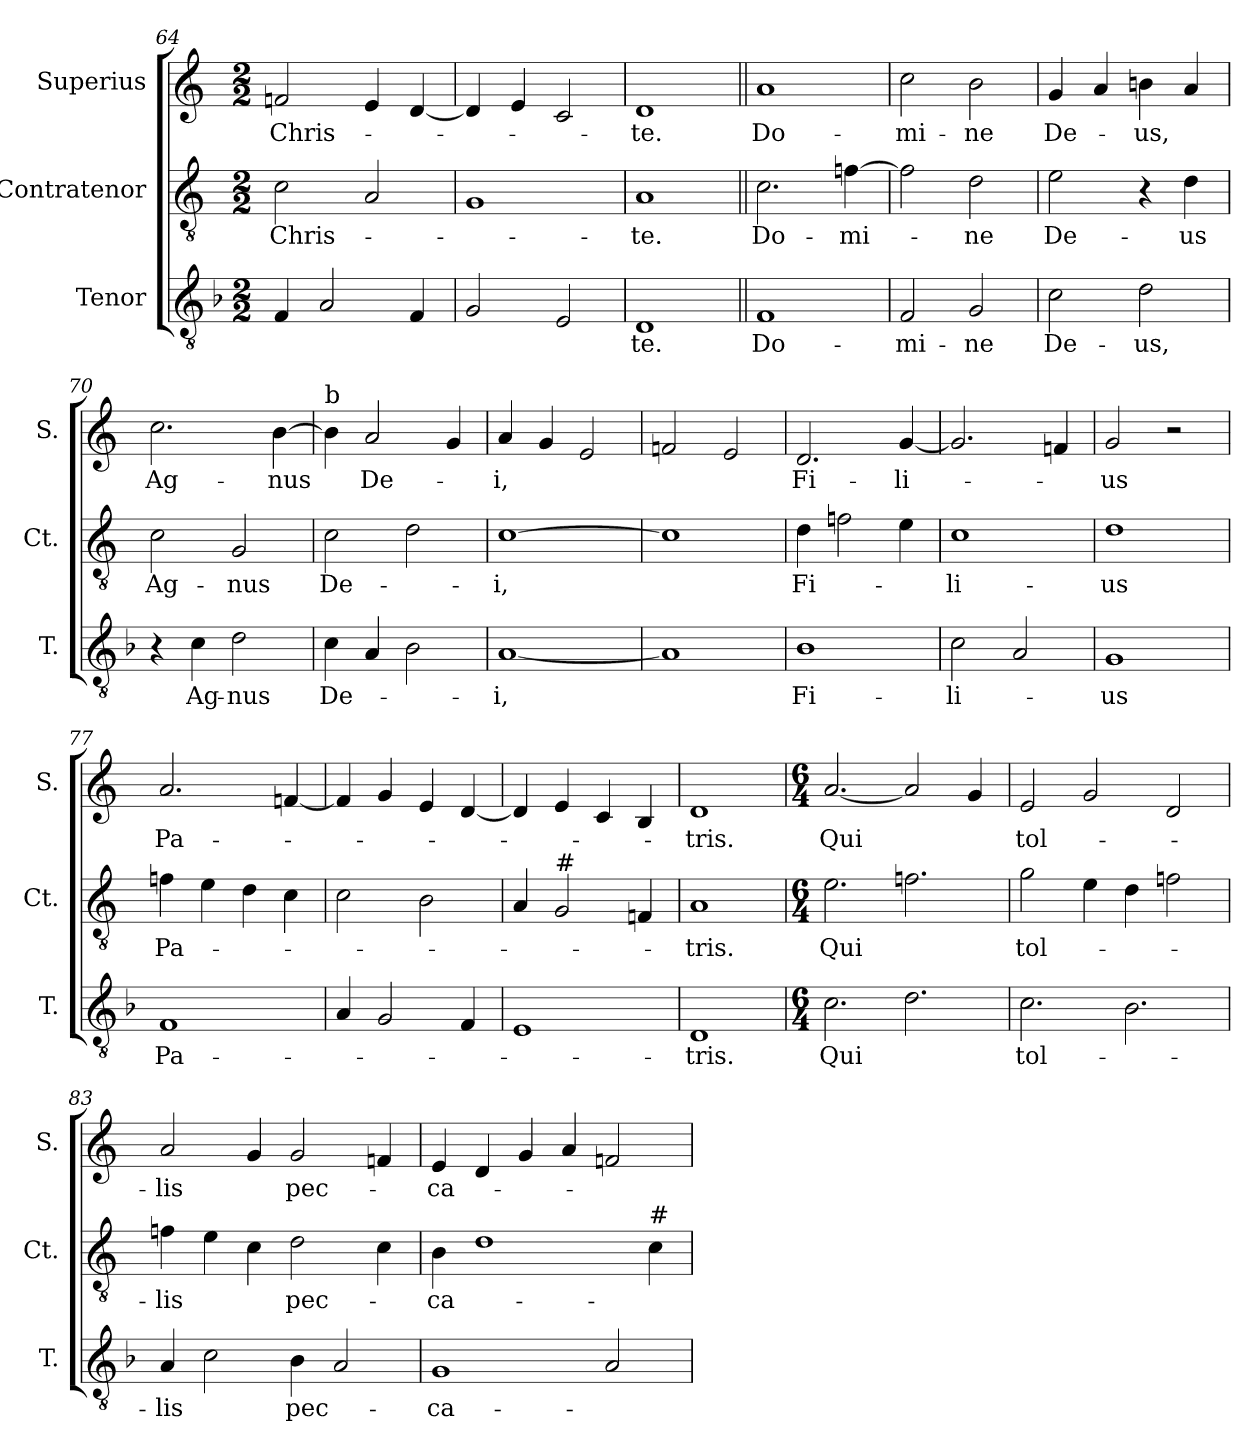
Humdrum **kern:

**kern	**text	**kern	**text	**kern	**text
*part3	*part3	*part2	*part2	*part1	*part1
*staff3	*staff3	*staff2	*staff2	*staff1	*staff1
*I"Tenor	*	*I"Contratenor	*	*I"Superius	*
*I'T.	*	*I'Ct.	*	*I'S.	*
*clefGv2	*	*clefGv2	*	*clefG2	*
*	*	*ITrd-3c-5	*	*ITrd-3c-5	*
*k[b-]	*	*	*	*	*
*M2/2	*	*M2/2	*	*M2/2	*
=64	=64	=64	=64	=64	=64
!	!	!	!LO:LY:b	!	!LO:LY:b
4F/	.	2f\	Chris-	2b-/	Chris-
2A/	.	.	.	.	.
.	.	2d/	.	4a/	.
4F/	.	.	.	[4g/	.
=65	=65	=65	=65	=65	=65
2G/	.	1c	.	4g/]	.
.	.	.	.	4a/	.
2E/	.	.	.	2f/	.
=66	=66	=66	=66	=66	=66
!	!LO:LY:b	!	!LO:LY:b	!	!LO:LY:b
1D	-te.	1d	-te.	1g	-te.
=67||	=67||	=67||	=67||	=67||	=67||
!	!LO:LY:b	!	!LO:LY:b	!	!LO:LY:b
1F	Do-	2.f\	Do-	1dd	Do-
!	!	!	!LO:LY:b	!	!
.	.	[4b-\	-mi-	.	.
=68	=68	=68	=68	=68	=68
!	!LO:LY:b	!	!	!	!LO:LY:b
2F/	-mi-	2b-\]	.	2ff\	-mi-
!	!LO:LY:b	!	!LO:LY:b	!	!LO:LY:b
2G/	-ne	2g\	-ne	2ee\	-ne
=69	=69	=69	=69	=69	=69
!	!LO:LY:b	!	!LO:LY:b	!	!LO:LY:b
2c\	De-	2a\	De-	4cc/	De-
.	.	.	.	4dd/	.
!	!LO:LY:b	!	!	!	!LO:LY:b
2d\	-us,	4r	.	4een\	-us,
!	!	!	!LO:LY:b	!	!
.	.	4g\	-us	4dd/	.
=70	=70	=70	=70	=70	=70
!	!	!	!LO:LY:b	!	!LO:LY:b
4r	.	2f\	Ag-	2.ff\	Ag-
!	!LO:LY:b	!	!	!	!
4c\	Ag-	.	.	.	.
!	!LO:LY:b	!	!LO:LY:b	!	!
2d\	-nus	2c/	-nus	.	.
!	!	!	!	!	!LO:LY:b
.	.	.	.	[4ee\	-nus
=71	=71	=71	=71	=71	=71
!	!	!	!	!LO:TX:a:t=b	!
!	!LO:LY:b	!	!LO:LY:b	!	!
4c\	De-	2f\	De-	4ee\]	.
!	!	!	!	!	!LO:LY:b
4A/	.	.	.	2dd/	De-
2B-\	.	2g\	.	.	.
.	.	.	.	4cc/	.
!!LO:LB:g=z
=72	=72	=72	=72	=72	=72
!	!LO:LY:b	!	!LO:LY:b	!	!LO:LY:b
[1A	-i,	[1f	-i,	4dd/	-i,
.	.	.	.	4cc/	.
.	.	.	.	2a/	.
=73	=73	=73	=73	=73	=73
1A]	.	1f]	.	2b-/	.
.	.	.	.	2a/	.
=74	=74	=74	=74	=74	=74
!	!LO:LY:b	!	!LO:LY:b	!	!LO:LY:b
1B-	Fi-	4g\	Fi-	2.g/	Fi-
.	.	2b-\	.	.	.
!	!	!	!	!	!LO:LY:b
.	.	4a\	.	[4cc/	-li-
=75	=75	=75	=75	=75	=75
!	!LO:LY:b	!	!LO:LY:b	!	!
2c\	-li-	1f	-li-	2.cc/]	.
2A/	.	.	.	.	.
.	.	.	.	4b-/	.
=76	=76	=76	=76	=76	=76
!	!LO:LY:b	!	!LO:LY:b	!	!LO:LY:b
1G	-us	1g	-us	2cc/	-us
.	.	.	.	2r	.
=77	=77	=77	=77	=77	=77
!	!LO:LY:b	!	!LO:LY:b	!	!LO:LY:b
1F	Pa-	4b-\	Pa-	2.dd/	Pa-
.	.	4a\	.	.	.
.	.	4g\	.	.	.
.	.	4f\	.	[4b-/	.
=78	=78	=78	=78	=78	=78
4A/	.	2f\	.	4b-/]	.
2G/	.	.	.	4cc/	.
.	.	2e\	.	4a/	.
4F/	.	.	.	[4g/	.
=79	=79	=79	=79	=79	=79
1E	.	4d/	.	4g/]	.
!	!	!LO:TX:a:t=#	!	!	!
.	.	2c/	.	4a/	.
.	.	.	.	4f/	.
.	.	4B-/	.	4e/	.
=80	=80	=80	=80	=80	=80
!	!LO:LY:b	!	!LO:LY:b	!	!LO:LY:b
1D	-tris.	1d	-tris.	1g	-tris.
!!LO:LB:g=z
=81	=81	=81	=81	=81	=81
*M6/4	*	*M6/4	*	*M6/4	*
!	!LO:LY:b	!	!LO:LY:b	!	!LO:LY:b
2.c\	Qui	2.a\	Qui	[2.dd/	Qui
2.d\	.	2.b-\	.	2dd/]	.
.	.	.	.	4cc/	.
=82	=82	=82	=82	=82	=82
!	!LO:LY:b	!	!LO:LY:b	!	!LO:LY:b
2.c\	tol-	2cc\	tol-	2a/	tol-
.	.	4a\	.	2cc/	.
2.B-\	.	4g\	.	.	.
.	.	2b-\	.	2g/	.
=83	=83	=83	=83	=83	=83
!	!LO:LY:b	!	!LO:LY:b	!	!LO:LY:b
4A/	-lis	4b-\	-lis	2dd/	-lis
2c\	.	4a\	.	.	.
.	.	4f\	.	4cc/	.
!	!LO:LY:b	!	!LO:LY:b	!	!LO:LY:b
4B-\	pec-	2g\	pec-	2cc/	pec-
2A/	.	.	.	.	.
.	.	4f\	.	4b-/	.
=84	=84	=84	=84	=84	=84
!	!LO:LY:b	!	!LO:LY:b	!	!LO:LY:b
1G	-ca-	4e\	-ca-	4a/	-ca-
.	.	1g	.	4g/	.
.	.	.	.	4cc/	.
.	.	.	.	4dd/	.
2A/	.	.	.	2b-/	.
!	!	!LO:TX:a:t=#	!	!	!
.	.	4f\	.	.	.
=	=	=	=	=	=
*-	*-	*-	*-	*-	*-
